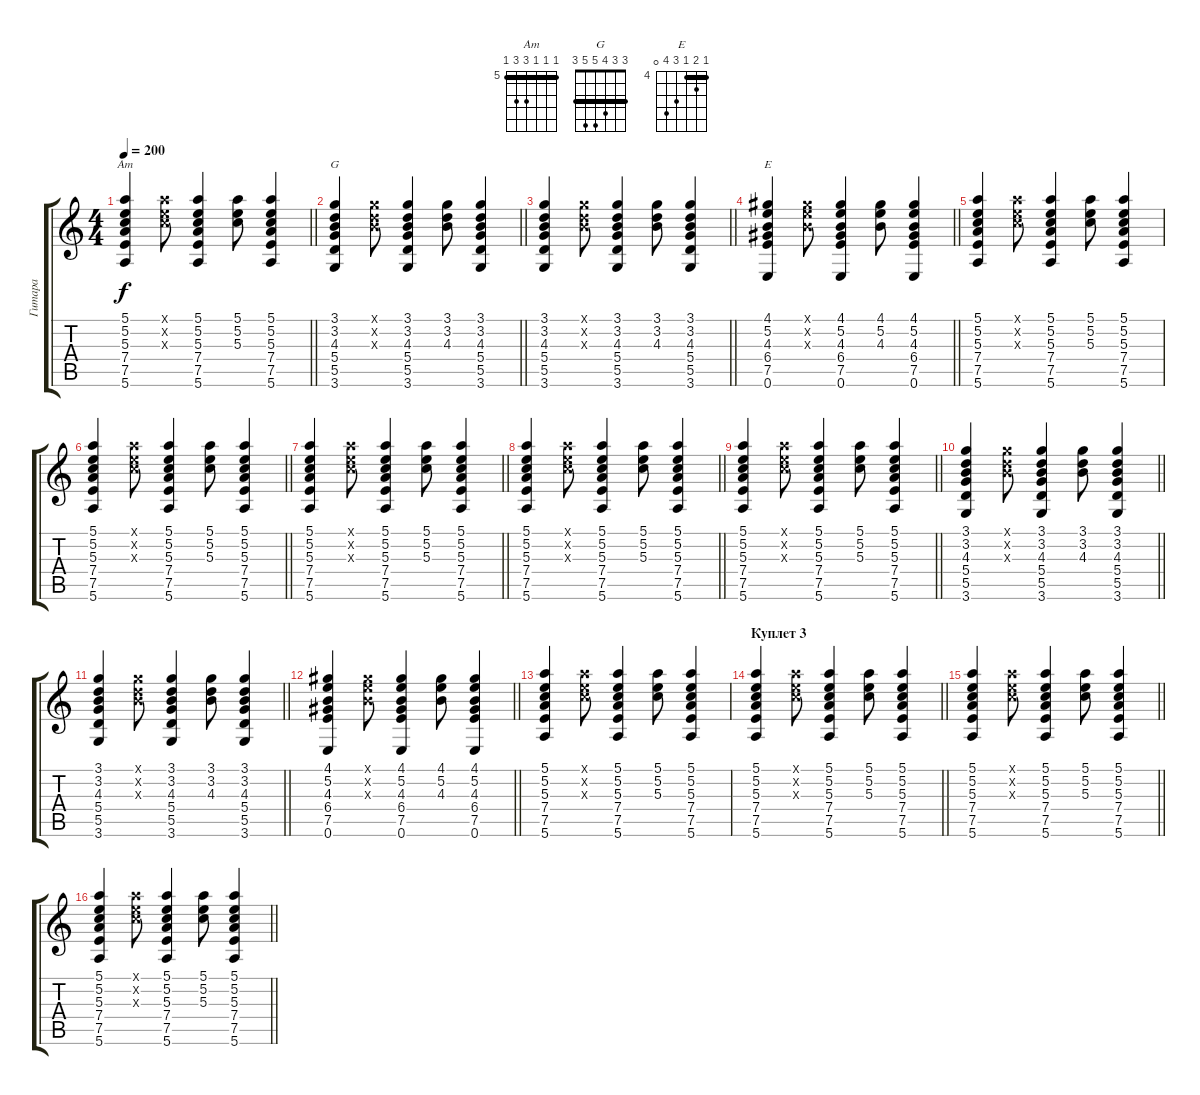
\track ("Гитара" "Гитара") {instrument acousticguitarsteel}
\staff {score tabs}
\tuning (E4 B3 G3 D3 A2 E2) {hide}
\chord ("Am" 5 5 5 7 7 5) {firstfret 5 barre 5}
\chord ("G" 3 3 4 5 5 3) {barre 3}
\chord ("E" 4 5 4 6 7 0) {firstfret 4 barre 4}
\ts (4 4)
\tempo 200
\clef g2
\barLineRight lightlight
\ks c
(5.1 5.2 5.3 7.4 7.5 5.6).4{ch "Am" dy f} (5.1{x} 5.2{x} 5.3{x}).8 (5.1 5.2 5.3 7.4 7.5 5.6).4 (5.1 5.2 5.3).8 (5.1 5.2 5.3 7.4 7.5 5.6).4 |
\barLineRight lightlight
(3.1 3.2 4.3 5.4 5.5 3.6).4{ch "G"} (3.1{x} 3.2{x} 4.3{x}).8 (3.1 3.2 4.3 5.4 5.5 3.6).4 (3.1 3.2 4.3).8 (3.1 3.2 4.3 5.4 5.5 3.6).4 |
\barLineRight lightlight
(3.1 3.2 4.3 5.4 5.5 3.6).4 (3.1{x} 3.2{x} 4.3{x}).8 (3.1 3.2 4.3 5.4 5.5 3.6).4 (3.1 3.2 4.3).8 (3.1 3.2 4.3 5.4 5.5 3.6).4 |
\barLineRight lightlight
(4.1 5.2 4.3 6.4 7.5 0.6).4{ch "E"} (4.1{x} 5.2{x} 4.3{x}).8 (4.1 5.2 4.3 6.4 7.5 0.6).4 (4.1 5.2 4.3).8 (4.1 5.2 4.3 6.4 7.5 0.6).4 |
(5.1 5.2 5.3 7.4 7.5 5.6).4 (5.1{x} 5.2{x} 5.3{x}).8 (5.1 5.2 5.3 7.4 7.5 5.6).4 (5.1 5.2 5.3).8 (5.1 5.2 5.3 7.4 7.5 5.6).4 |
\barLineRight lightlight
(5.1 5.2 5.3 7.4 7.5 5.6).4 (5.1{x} 5.2{x} 5.3{x}).8 (5.1 5.2 5.3 7.4 7.5 5.6).4 (5.1 5.2 5.3).8 (5.1 5.2 5.3 7.4 7.5 5.6).4 |
\barLineRight lightlight
(5.1 5.2 5.3 7.4 7.5 5.6).4 (5.1{x} 5.2{x} 5.3{x}).8 (5.1 5.2 5.3 7.4 7.5 5.6).4 (5.1 5.2 5.3).8 (5.1 5.2 5.3 7.4 7.5 5.6).4 |
\barLineRight lightlight
(5.1 5.2 5.3 7.4 7.5 5.6).4 (5.1{x} 5.2{x} 5.3{x}).8 (5.1 5.2 5.3 7.4 7.5 5.6).4 (5.1 5.2 5.3).8 (5.1 5.2 5.3 7.4 7.5 5.6).4 |
\barLineRight lightlight
(5.1 5.2 5.3 7.4 7.5 5.6).4 (5.1{x} 5.2{x} 5.3{x}).8 (5.1 5.2 5.3 7.4 7.5 5.6).4 (5.1 5.2 5.3).8 (5.1 5.2 5.3 7.4 7.5 5.6).4 |
\barLineRight lightlight
(3.1 3.2 4.3 5.4 5.5 3.6).4 (3.1{x} 3.2{x} 4.3{x}).8 (3.1 3.2 4.3 5.4 5.5 3.6).4 (3.1 3.2 4.3).8 (3.1 3.2 4.3 5.4 5.5 3.6).4 |
\barLineRight lightlight
(3.1 3.2 4.3 5.4 5.5 3.6).4 (3.1{x} 3.2{x} 4.3{x}).8 (3.1 3.2 4.3 5.4 5.5 3.6).4 (3.1 3.2 4.3).8 (3.1 3.2 4.3 5.4 5.5 3.6).4 |
\barLineRight lightlight
(4.1 5.2 4.3 6.4 7.5 0.6).4 (4.1{x} 5.2{x} 4.3{x}).8 (4.1 5.2 4.3 6.4 7.5 0.6).4 (4.1 5.2 4.3).8 (4.1 5.2 4.3 6.4 7.5 0.6).4 |
(5.1 5.2 5.3 7.4 7.5 5.6).4 (5.1{x} 5.2{x} 5.3{x}).8 (5.1 5.2 5.3 7.4 7.5 5.6).4 (5.1 5.2 5.3).8 (5.1 5.2 5.3 7.4 7.5 5.6).4 |
\section ("" "Куплет 3")
\barLineRight lightlight
(5.1 5.2 5.3 7.4 7.5 5.6).4 (5.1{x} 5.2{x} 5.3{x}).8 (5.1 5.2 5.3 7.4 7.5 5.6).4 (5.1 5.2 5.3).8 (5.1 5.2 5.3 7.4 7.5 5.6).4 |
\barLineRight lightlight
(5.1 5.2 5.3 7.4 7.5 5.6).4 (5.1{x} 5.2{x} 5.3{x}).8 (5.1 5.2 5.3 7.4 7.5 5.6).4 (5.1 5.2 5.3).8 (5.1 5.2 5.3 7.4 7.5 5.6).4 |
\barLineRight lightlight
(5.1 5.2 5.3 7.4 7.5 5.6).4 (5.1{x} 5.2{x} 5.3{x}).8 (5.1 5.2 5.3 7.4 7.5 5.6).4 (5.1 5.2 5.3).8 (5.1 5.2 5.3 7.4 7.5 5.6).4
